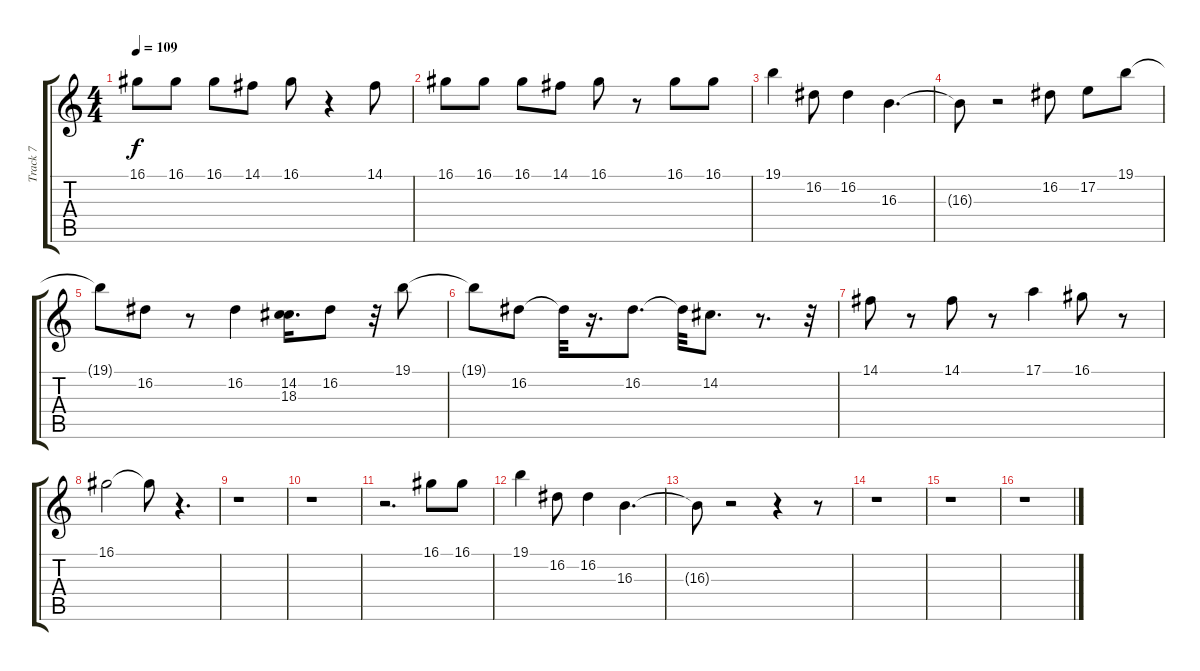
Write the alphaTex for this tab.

\track ("Track 7" "Track 7") {instrument voiceoohs}
\staff {score tabs}
\tuning (E4 B3 G3 D3 A2 E2) {hide}
\ts (4 4)
\tempo 109
\clef g2
\ks c
16.1.8{dy f} 16.1.8 16.1.8 14.1.8 16.1.8 r.4 14.1.8 |
16.1.8 16.1.8 16.1.8 14.1.8 16.1.8 r.8 16.1.8 16.1.8 |
19.1.4 16.2.8 16.2.4 16.3.4{d} |
16.3{t}.8 r.2 16.2.8 17.2.8 19.1.8 |
19.1{t}.8 16.2.8 r.8 16.2.4 (14.2 18.3).16{d} 16.2.8 r.32 19.1.8 |
19.1{t}.8 16.2.8 16.2{t}.32 r.16{d} 16.2.8{d} 16.2{t}.32 14.2.8{d} r.8{d} r.32 |
14.1.8 r.8 14.1.8 r.8 17.1.4 16.1.8 r.8 |
16.1.2 16.1{t}.8 r.4{d} |
r.1 |
r.1 |
r.2{d} 16.1.8 16.1.8 |
19.1.4 16.2.8 16.2.4 16.3.4{d} |
16.3{t}.8 r.2 r.4 r.8 |
r.1 |
r.1 |
r.1
